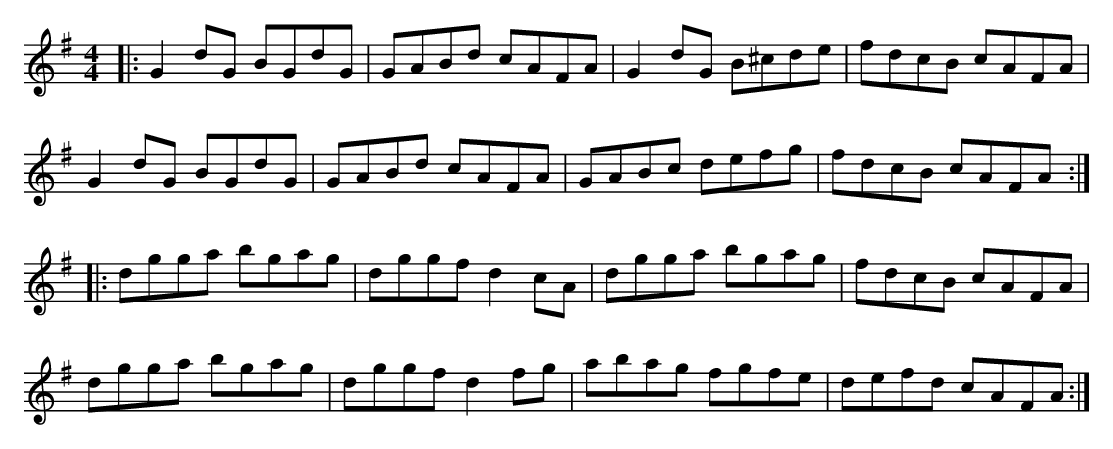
X:1
M:4/4
K:G
|:G2dG BGdG|GABd cAFA|G2dG B^cde|fdcB cAFA|
G2dG BGdG|GABd cAFA|GABc defg|fdcB cAFA:|
|:dgga bgag|dggf d2cA|dgga bgag|fdcB cAFA|
dgga bgag|dggf d2fg|abag fgfe|defd cAFA:|
